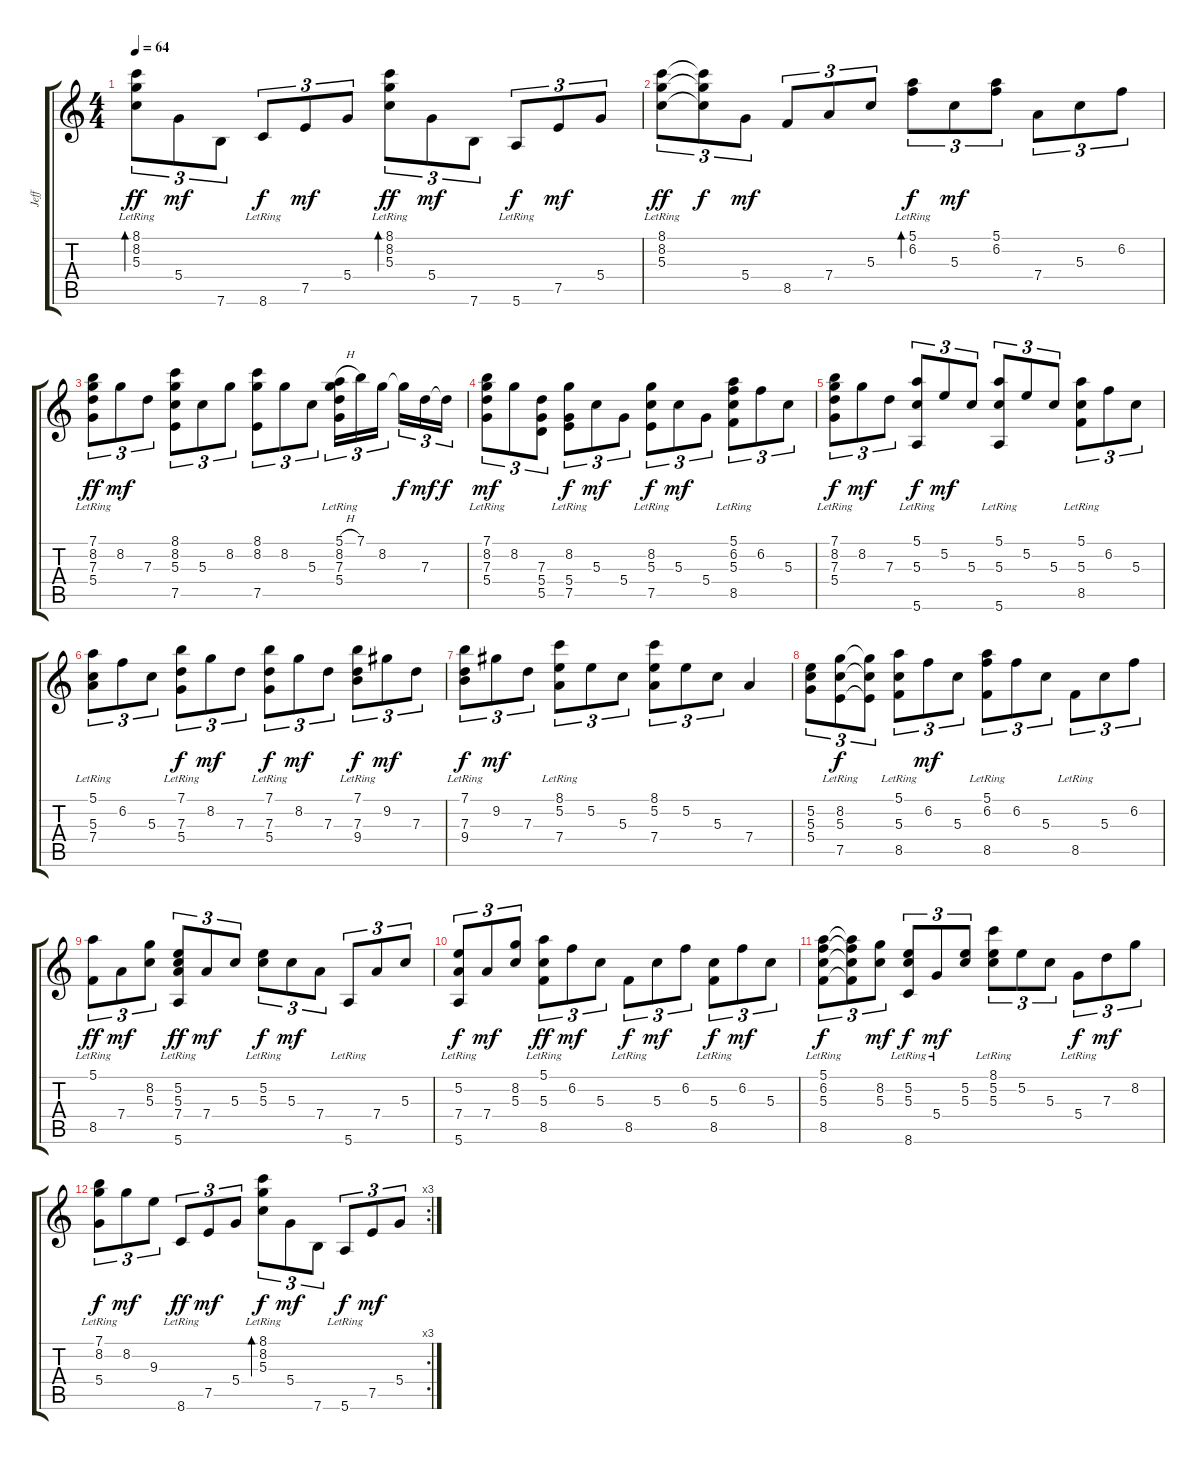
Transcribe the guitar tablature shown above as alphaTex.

\track ("Jeff" "Jeff") {instrument acousticguitarnylon}
\staff {score tabs}
\tuning (E4 B3 G3 D3 A2 E2) {hide}
\ts (4 4)
\tempo 64
\clef g2
\ks c
(8.1{lr} 8.2{lr} 5.3{lr}).8{tu (3 2) bd 60 dy ff} 5.4.8{tu (3 2) dy mf} 7.6.8{tu (3 2)} 8.6{lr}.8{tu (3 2) dy f} 7.5.8{tu (3 2) dy mf} 5.4.8{tu (3 2)} (8.1{lr} 8.2{lr} 5.3{lr}).8{tu (3 2) bd 60 dy ff} 5.4.8{tu (3 2) dy mf} 7.6.8{tu (3 2)} 5.6{lr}.8{tu (3 2) dy f} 7.5.8{tu (3 2) dy mf} 5.4.8{tu (3 2)} |
(8.1{lr} 8.2{lr} 5.3{lr}).8{tu (3 2) dy ff} (8.1{t} 8.2{t} 5.3{t}).8{tu (3 2) dy f} 5.4.8{tu (3 2) dy mf} 8.5.8{tu (3 2)} 7.4.8{tu (3 2)} 5.3.8{tu (3 2)} (5.1{lr} 6.2).8{tu (3 2) bd 60 dy f} 5.3.8{tu (3 2) dy mf} (5.1 6.2).8{tu (3 2)} 7.4.8{tu (3 2)} 5.3.8{tu (3 2)} 6.2.8{tu (3 2)} |
(7.1{lr} 8.2{lr} 7.3 5.4).8{tu (3 2) dy ff} 8.2.8{tu (3 2) dy mf} 7.3.8{tu (3 2)} (8.1 8.2 5.3 7.5).8{tu (3 2)} 5.3.8{tu (3 2)} 8.2.8{tu (3 2)} (8.1 8.2 7.5).8{tu (3 2)} 8.2.8{tu (3 2)} 5.3.8{tu (3 2)} (5.1{h} 8.2{lr} 7.3{lr} 5.4{lr}).16{tu (3 2)} 7.1.16{tu (3 2)} 8.2.16{tu (3 2)} 8.2{t}.16{tu (3 2) dy f} 7.3.16{tu (3 2) dy mf} 7.3{t}.16{tu (3 2) dy f} |
(7.1{lr} 8.2 7.3 5.4{lr}).8{tu (3 2) dy mf} 8.2.8{tu (3 2)} (7.3 5.4 5.5).8{tu (3 2)} (8.2{lr} 5.4 7.5{lr}).8{tu (3 2) dy f} 5.3.8{tu (3 2) dy mf} 5.4.8{tu (3 2)} (8.2{lr} 5.3 7.5{lr}).8{tu (3 2) dy f} 5.3.8{tu (3 2) dy mf} 5.4.8{tu (3 2)} (5.1{lr} 6.2 5.3{lr} 8.5{lr}).8{tu (3 2)} 6.2.8{tu (3 2)} 5.3.8{tu (3 2)} |
(7.1{lr} 8.2 7.3{lr} 5.4{lr}).8{tu (3 2) dy f} 8.2.8{tu (3 2) dy mf} 7.3.8{tu (3 2)} (5.1{lr} 5.3{lr} 5.6{lr}).8{tu (3 2) dy f} 5.2.8{tu (3 2) dy mf} 5.3.8{tu (3 2)} (5.1 5.3{lr} 5.6{lr}).8{tu (3 2)} 5.2.8{tu (3 2)} 5.3.8{tu (3 2)} (5.1{lr} 5.3{lr} 8.5{lr}).8{tu (3 2)} 6.2.8{tu (3 2)} 5.3.8{tu (3 2)} |
(5.1{lr} 5.3{lr} 7.4{lr}).8{tu (3 2)} 6.2.8{tu (3 2)} 5.3.8{tu (3 2)} (7.1{lr} 7.3{lr} 5.4{lr}).8{tu (3 2) dy f} 8.2.8{tu (3 2) dy mf} 7.3.8{tu (3 2)} (7.1{lr} 7.3{lr} 5.4{lr}).8{tu (3 2) dy f} 8.2.8{tu (3 2) dy mf} 7.3.8{tu (3 2)} (7.1{lr} 7.3{lr} 9.4{lr}).8{tu (3 2) dy f} 9.2.8{tu (3 2) dy mf} 7.3.8{tu (3 2)} |
(7.1{lr} 7.3{lr} 9.4{lr}).8{tu (3 2) dy f} 9.2.8{tu (3 2) dy mf} 7.3.8{tu (3 2)} (8.1{lr} 5.2 7.4).8{tu (3 2)} 5.2.8{tu (3 2)} 5.3.8{tu (3 2)} (8.1 5.2 7.4).8{tu (3 2)} 5.2.8{tu (3 2)} 5.3.8{tu (3 2)} 7.4.4 |
(5.2 5.3 5.4).8{tu (3 2)} (8.2{lr} 5.3 7.5{lr}).8{tu (3 2) dy f} (8.2{t} 5.3{t} 7.5{t}).8{tu (3 2)} (5.1{lr} 5.3 8.5{lr}).8{tu (3 2)} 6.2.8{tu (3 2) dy mf} 5.3.8{tu (3 2)} (5.1{lr} 6.2 8.5{lr}).8{tu (3 2)} 6.2.8{tu (3 2)} 5.3.8{tu (3 2)} 8.5{lr}.8{tu (3 2)} 5.3.8{tu (3 2)} 6.2.8{tu (3 2)} |
(5.1{lr} 8.5{lr}).8{tu (3 2) dy ff} 7.4.8{tu (3 2) dy mf} (8.2 5.3).8{tu (3 2)} (5.2{lr} 5.3{lr} 7.4 5.6{lr}).8{tu (3 2) dy ff} 7.4.8{tu (3 2) dy mf} 5.3.8{tu (3 2)} (5.2{lr} 5.3).8{tu (3 2) dy f} 5.3.8{tu (3 2) dy mf} 7.4.8{tu (3 2)} 5.6{lr}.8{tu (3 2)} 7.4.8{tu (3 2)} 5.3.8{tu (3 2)} |
(5.2{lr} 7.4 5.6{lr}).8{tu (3 2) dy f} 7.4.8{tu (3 2) dy mf} (8.2 5.3).8{tu (3 2)} (5.1{lr} 5.3 8.5{lr}).8{tu (3 2) dy ff} 6.2.8{tu (3 2) dy mf} 5.3.8{tu (3 2)} 8.5{lr}.8{tu (3 2) dy f} 5.3.8{tu (3 2) dy mf} 6.2.8{tu (3 2)} (5.3 8.5{lr}).8{tu (3 2) dy f} 6.2.8{tu (3 2) dy mf} 5.3.8{tu (3 2)} |
(5.1{lr} 6.2 5.3 8.5{lr}).8{tu (3 2) dy f} (5.1{t} 6.2{t} 5.3{t} 8.5{t}).8{tu (3 2)} (8.2 5.3).8{tu (3 2) dy mf} (5.2{lr} 5.3 8.6{lr}).8{tu (3 2) dy f} 5.4{lr}.8{tu (3 2) dy mf} (5.2 5.3).8{tu (3 2)} (8.1{lr} 5.2 5.3).8{tu (3 2)} 5.2.8{tu (3 2)} 5.3.8{tu (3 2)} 5.4{lr}.8{tu (3 2) dy f} 7.3.8{tu (3 2) dy mf} 8.2.8{tu (3 2)} |
\rc 3
(7.1{lr} 8.2 5.4{lr}).8{tu (3 2) dy f} 8.2.8{tu (3 2) dy mf} 9.3.8{tu (3 2)} 8.6{lr}.8{tu (3 2) dy ff} 7.5.8{tu (3 2) dy mf} 5.4.8{tu (3 2)} (8.1{lr} 8.2{lr} 5.3{lr}).8{tu (3 2) bd 60 dy f} 5.4.8{tu (3 2) dy mf} 7.6.8{tu (3 2)} 5.6{lr}.8{tu (3 2) dy f} 7.5.8{tu (3 2) dy mf} 5.4.8{tu (3 2)}
